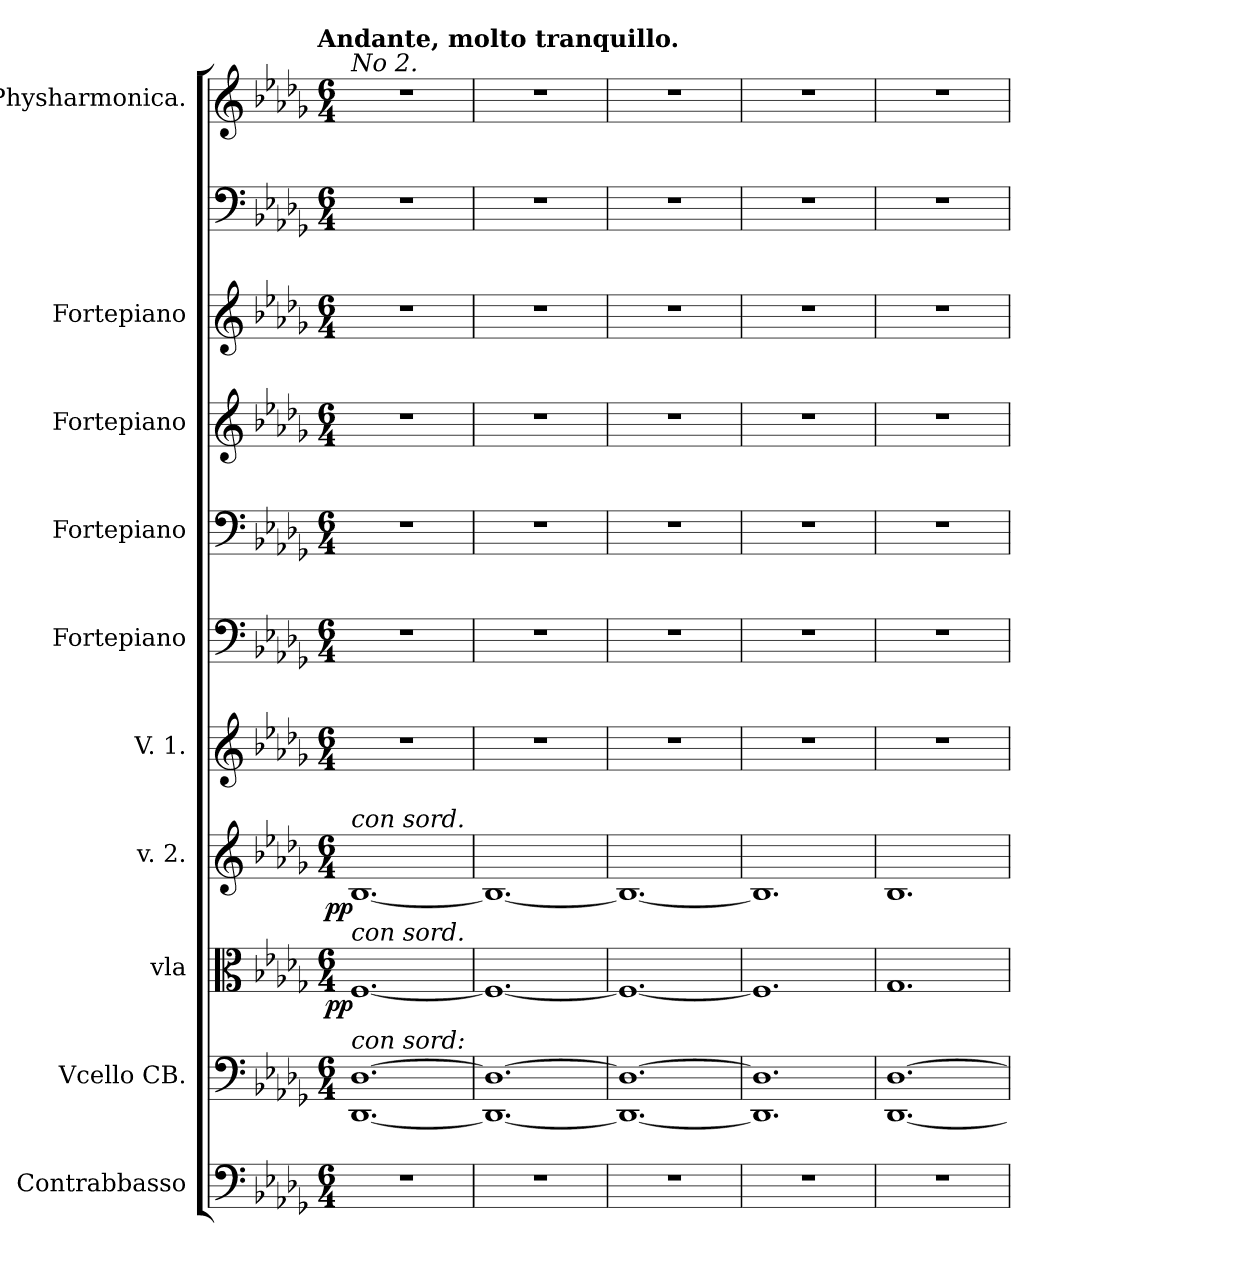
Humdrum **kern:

**kern	**kern	**kern	**dynam	**kern	**dynam	**kern	**kern	**kern	**kern	**kern	**kern	**kern
*part11	*part10	*part9	*part9	*part8	*part8	*part7	*part6	*part5	*part4	*part3	*part2	*part1
*staff11	*staff10	*staff9	*staff9	*staff8	*staff8	*staff7	*staff6	*staff5	*staff4	*staff3	*staff2	*staff1
*I"Contrabbasso	*I"Vcello CB.	*I"vla	*	*I"v. 2.	*	*I"V. 1.	*I"Fortepiano	*I"Fortepiano	*I"Fortepiano	*I"Fortepiano	*	*I"Physharmonica.
*I'Cb	*I'Cb	*I'Vla	*	*I'V	*	*I'V	*	*	*	*	*	*
*clefF4	*clefF4	*clefC3	*	*clefG2	*	*clefG2	*clefF4	*clefF4	*clefG2	*clefG2	*clefF4	*clefG2
*k[b-e-a-d-g-]	*k[b-e-a-d-g-]	*k[b-e-a-d-g-]	*	*k[b-e-a-d-g-]	*	*k[b-e-a-d-g-]	*k[b-e-a-d-g-]	*k[b-e-a-d-g-]	*k[b-e-a-d-g-]	*k[b-e-a-d-g-]	*k[b-e-a-d-g-]	*k[b-e-a-d-g-]
!!LO:TX:omd:t=Andante, molto tranquillo.
*M6/4	*M6/4	*M6/4	*	*M6/4	*	*M6/4	*M6/4	*M6/4	*M6/4	*M6/4	*M6/4	*M6/4
=1	=1	=1	=1	=1	=1	=1	=1	=1	=1	=1	=1	=1
!	!	!	!	!	!	!	!	!	!	!	!	!LO:TX:a:i:t=No 2.
!	!	!	!	!LO:TX:a:i:t=con sord.	!	!	!	!	!	!	!	!
!	!	!LO:TX:a:i:t=con sord.	!	!	!	!	!	!	!	!	!	!
!	!LO:TX:a:i:t=con sord&colon;	!	!	!	!	!	!	!	!	!	!	!
!	!	!	!LO:DY:rj	!	!LO:DY:rj	!	!	!	!	!	!	!
1.r	[1.DD-/ [1.D-/	[1.F/	pp	[1.B-/	pp	1.r	1.r	1.r	1.r	1.r	1.r	1.r
=2	=2	=2	=2	=2	=2	=2	=2	=2	=2	=2	=2	=2
1.r	1.DD-_/ 1.D-_/	1.F/_	.	1.B-/_	.	1.r	1.r	1.r	1.r	1.r	1.r	1.r
=3	=3	=3	=3	=3	=3	=3	=3	=3	=3	=3	=3	=3
1.r	1.DD-_/ 1.D-_/	1.F/_	.	1.B-/_	.	1.r	1.r	1.r	1.r	1.r	1.r	1.r
=4	=4	=4	=4	=4	=4	=4	=4	=4	=4	=4	=4	=4
1.r	1.DD-]/ 1.D-]/	1.F/]	.	1.B-/]	.	1.r	1.r	1.r	1.r	1.r	1.r	1.r
=5	=5	=5	=5	=5	=5	=5	=5	=5	=5	=5	=5	=5
1.r	[1.DD-/ [1.D-/	1.G-/	.	1.B-/	.	1.r	1.r	1.r	1.r	1.r	1.r	1.r
=	=	=	=	=	=	=	=	=	=	=	=	=
*-	*-	*-	*-	*-	*-	*-	*-	*-	*-	*-	*-	*-
